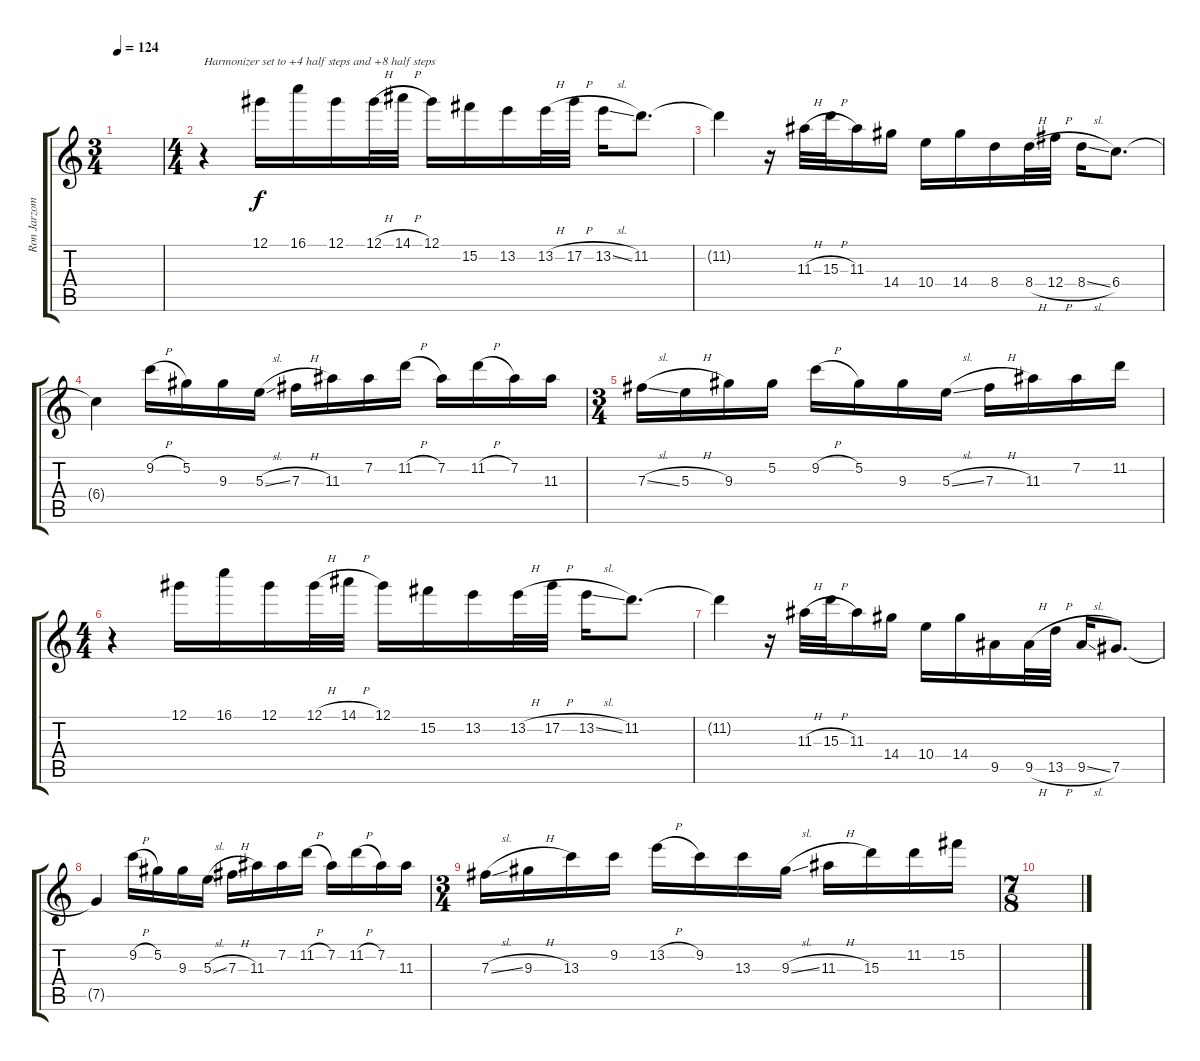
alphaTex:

\track ("Ron Jarzombek (Harmonizer +4)" "Ron Jarzom") {instrument overdrivenguitar}
\staff {score tabs}
\tuning (Ab4 Eb4 B3 Gb3 Db3 Ab2) {hide}
\ts (3 4)
\tempo 124
\clef g2
\ks c
|
\ts (4 4)
r.4{txt "Harmonizer set to +4 half steps and +8 half steps"} 12.1.16 16.1.16 12.1.16 12.1{h}.32 14.1{h}.32 12.1.16 15.2.16 13.2.16 13.2{h}.32 17.2{h}.32 13.2{sl}.16 11.2.8{d} |
11.2{t}.4 r.16 11.3{h}.32 15.3{h}.32 11.3.16 14.4.16 10.4.16 14.4.16 8.4.16 8.4{h}.32 12.4{h}.32 8.4{sl}.16 6.4.8{d} |
6.4{t}.4 9.2{h}.16 5.2.16 9.3.16 5.3{sl}.16 7.3{h}.16 11.3.16 7.2.16 11.2{h}.16 7.2.16 11.2{h}.16 7.2.16 11.3.16 |
\ts (3 4)
7.3{sl}.16 5.3{h}.16 9.3.16 5.2.16 9.2{h}.16 5.2.16 9.3.16 5.3{sl}.16 7.3{h}.16 11.3.16 7.2.16 11.2.16 |
\ts (4 4)
r.4 12.1.16 16.1.16 12.1.16 12.1{h}.32 14.1{h}.32 12.1.16 15.2.16 13.2.16 13.2{h}.32 17.2{h}.32 13.2{sl}.16 11.2.8{d} |
11.2{t}.4 r.16 11.3{h}.32 15.3{h}.32 11.3.16 14.4.16 10.4.16 14.4.16 9.5.16 9.5{h}.32 13.5{h}.32 9.5{sl}.16 7.5.8{d} |
7.5{t}.4 9.2{h}.16 5.2.16 9.3.16 5.3{sl}.16 7.3{h}.16 11.3.16 7.2.16 11.2{h}.16 7.2.16 11.2{h}.16 7.2.16 11.3.16 |
\ts (3 4)
7.3{sl}.16 9.3{h}.16 13.3.16 9.2.16 13.2{h}.16 9.2.16 13.3.16 9.3{sl}.16 11.3{h}.16 15.3.16 11.2.16 15.2.16 |
\ts (7 8)
